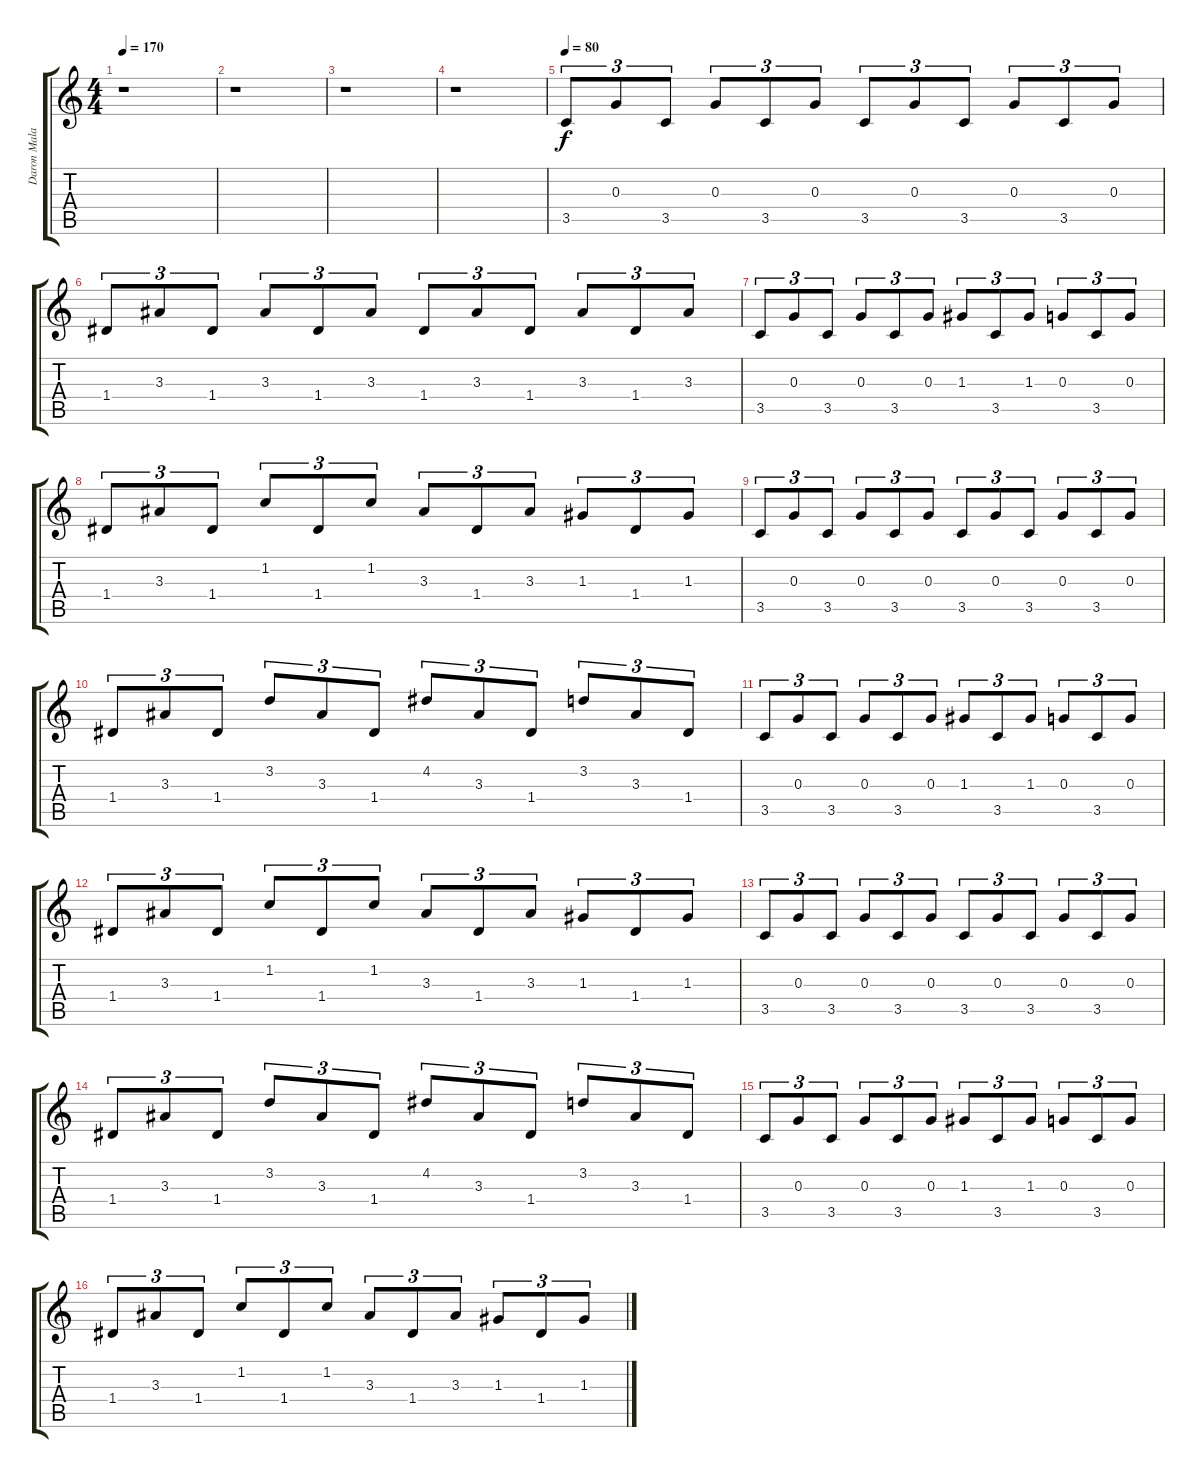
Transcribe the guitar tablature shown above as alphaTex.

\track ("Daron Malakian (clean)" "Daron Mala") {instrument electricguitarclean}
\staff {score tabs}
\tuning (E4 B3 G3 D3 A2 E2) {hide}
\ts (4 4)
\tempo 170
\clef g2
\ks c
r.1{dy f} |
r.1 |
r.1 |
r.1 |
\tempo 80
3.5.8{tu (3 2)} 0.3.8{tu (3 2)} 3.5.8{tu (3 2)} 0.3.8{tu (3 2)} 3.5.8{tu (3 2)} 0.3.8{tu (3 2)} 3.5.8{tu (3 2)} 0.3.8{tu (3 2)} 3.5.8{tu (3 2)} 0.3.8{tu (3 2)} 3.5.8{tu (3 2)} 0.3.8{tu (3 2)} |
1.4.8{tu (3 2)} 3.3.8{tu (3 2)} 1.4.8{tu (3 2)} 3.3.8{tu (3 2)} 1.4.8{tu (3 2)} 3.3.8{tu (3 2)} 1.4.8{tu (3 2)} 3.3.8{tu (3 2)} 1.4.8{tu (3 2)} 3.3.8{tu (3 2)} 1.4.8{tu (3 2)} 3.3.8{tu (3 2)} |
3.5.8{tu (3 2)} 0.3.8{tu (3 2)} 3.5.8{tu (3 2)} 0.3.8{tu (3 2)} 3.5.8{tu (3 2)} 0.3.8{tu (3 2)} 1.3.8{tu (3 2)} 3.5.8{tu (3 2)} 1.3.8{tu (3 2)} 0.3.8{tu (3 2)} 3.5.8{tu (3 2)} 0.3.8{tu (3 2)} |
1.4.8{tu (3 2)} 3.3.8{tu (3 2)} 1.4.8{tu (3 2)} 1.2.8{tu (3 2)} 1.4.8{tu (3 2)} 1.2.8{tu (3 2)} 3.3.8{tu (3 2)} 1.4.8{tu (3 2)} 3.3.8{tu (3 2)} 1.3.8{tu (3 2)} 1.4.8{tu (3 2)} 1.3.8{tu (3 2)} |
3.5.8{tu (3 2)} 0.3.8{tu (3 2)} 3.5.8{tu (3 2)} 0.3.8{tu (3 2)} 3.5.8{tu (3 2)} 0.3.8{tu (3 2)} 3.5.8{tu (3 2)} 0.3.8{tu (3 2)} 3.5.8{tu (3 2)} 0.3.8{tu (3 2)} 3.5.8{tu (3 2)} 0.3.8{tu (3 2)} |
1.4.8{tu (3 2)} 3.3.8{tu (3 2)} 1.4.8{tu (3 2)} 3.2.8{tu (3 2)} 3.3.8{tu (3 2)} 1.4.8{tu (3 2)} 4.2.8{tu (3 2)} 3.3.8{tu (3 2)} 1.4.8{tu (3 2)} 3.2.8{tu (3 2)} 3.3.8{tu (3 2)} 1.4.8{tu (3 2)} |
3.5.8{tu (3 2)} 0.3.8{tu (3 2)} 3.5.8{tu (3 2)} 0.3.8{tu (3 2)} 3.5.8{tu (3 2)} 0.3.8{tu (3 2)} 1.3.8{tu (3 2)} 3.5.8{tu (3 2)} 1.3.8{tu (3 2)} 0.3.8{tu (3 2)} 3.5.8{tu (3 2)} 0.3.8{tu (3 2)} |
1.4.8{tu (3 2)} 3.3.8{tu (3 2)} 1.4.8{tu (3 2)} 1.2.8{tu (3 2)} 1.4.8{tu (3 2)} 1.2.8{tu (3 2)} 3.3.8{tu (3 2)} 1.4.8{tu (3 2)} 3.3.8{tu (3 2)} 1.3.8{tu (3 2)} 1.4.8{tu (3 2)} 1.3.8{tu (3 2)} |
3.5.8{tu (3 2)} 0.3.8{tu (3 2)} 3.5.8{tu (3 2)} 0.3.8{tu (3 2)} 3.5.8{tu (3 2)} 0.3.8{tu (3 2)} 3.5.8{tu (3 2)} 0.3.8{tu (3 2)} 3.5.8{tu (3 2)} 0.3.8{tu (3 2)} 3.5.8{tu (3 2)} 0.3.8{tu (3 2)} |
1.4.8{tu (3 2)} 3.3.8{tu (3 2)} 1.4.8{tu (3 2)} 3.2.8{tu (3 2)} 3.3.8{tu (3 2)} 1.4.8{tu (3 2)} 4.2.8{tu (3 2)} 3.3.8{tu (3 2)} 1.4.8{tu (3 2)} 3.2.8{tu (3 2)} 3.3.8{tu (3 2)} 1.4.8{tu (3 2)} |
3.5.8{tu (3 2)} 0.3.8{tu (3 2)} 3.5.8{tu (3 2)} 0.3.8{tu (3 2)} 3.5.8{tu (3 2)} 0.3.8{tu (3 2)} 1.3.8{tu (3 2)} 3.5.8{tu (3 2)} 1.3.8{tu (3 2)} 0.3.8{tu (3 2)} 3.5.8{tu (3 2)} 0.3.8{tu (3 2)} |
1.4.8{tu (3 2)} 3.3.8{tu (3 2)} 1.4.8{tu (3 2)} 1.2.8{tu (3 2)} 1.4.8{tu (3 2)} 1.2.8{tu (3 2)} 3.3.8{tu (3 2)} 1.4.8{tu (3 2)} 3.3.8{tu (3 2)} 1.3.8{tu (3 2)} 1.4.8{tu (3 2)} 1.3.8{tu (3 2)}
